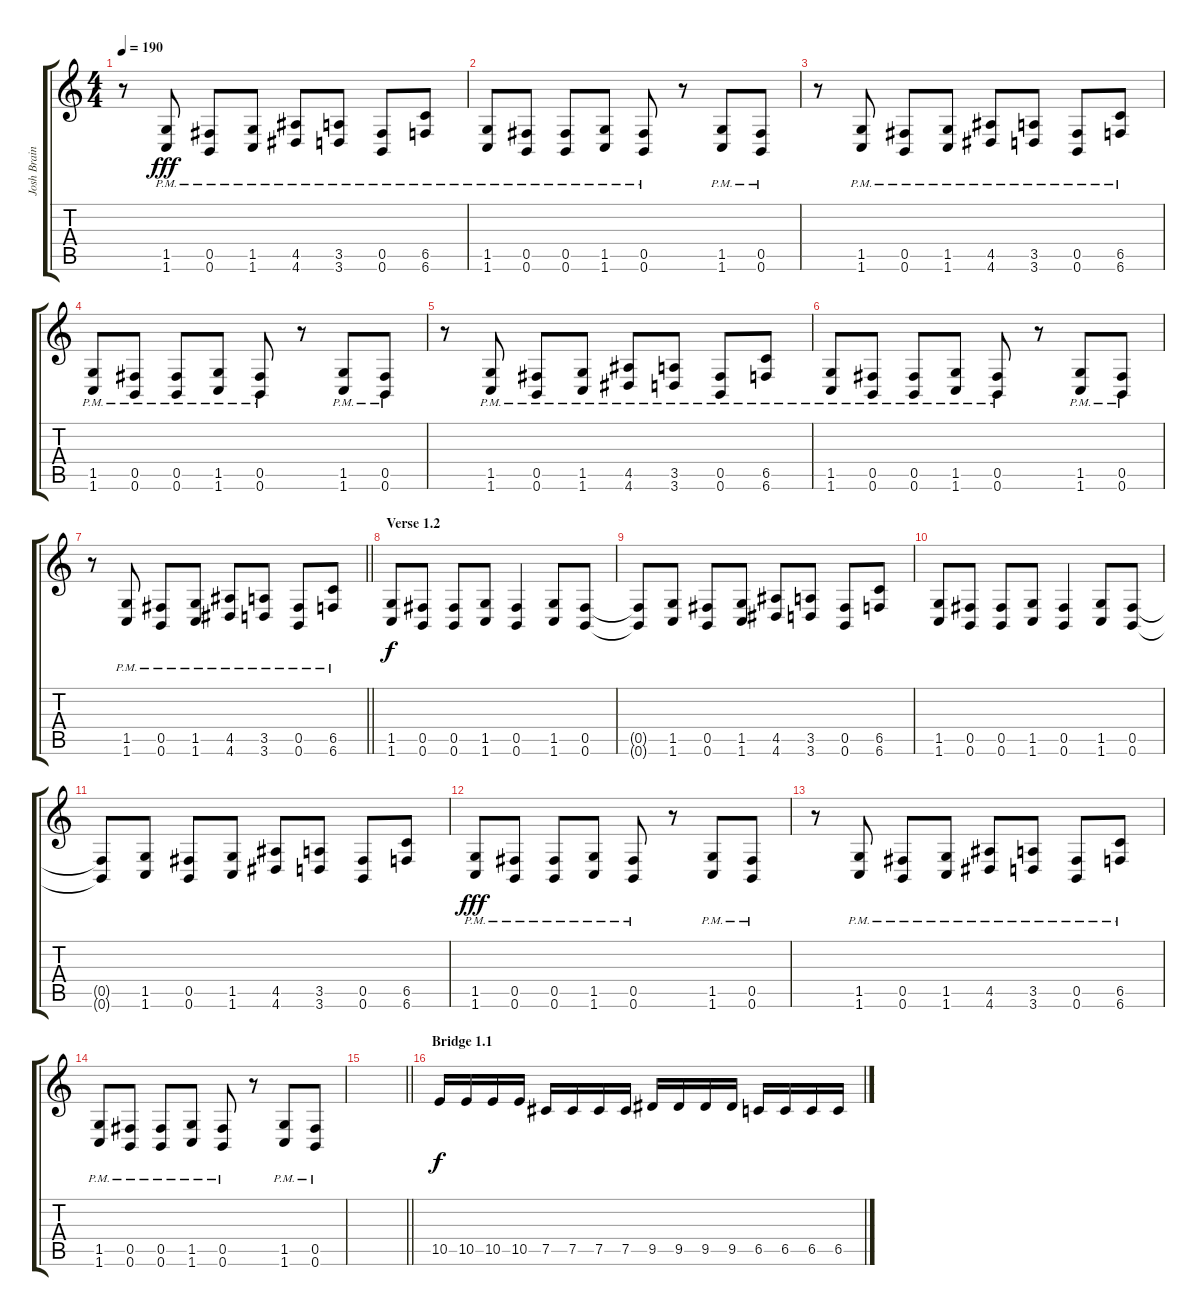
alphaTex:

\track ("Josh Brainard" "Josh Brain") {instrument distortionguitar}
\staff {score tabs}
\tuning (Db4 Ab3 E3 B2 Gb2 B1) {hide}
\ts (4 4)
\tempo 190
\clef g2
\ks c
r.8{dy fff} (1.5{pm} 1.6{pm}).8 (0.5{pm} 0.6{pm}).8 (1.5{pm} 1.6{pm}).8 (4.5{pm} 4.6{pm}).8 (3.5{pm} 3.6{pm}).8 (0.5{pm} 0.6{pm}).8 (6.5{pm} 6.6{pm}).8 |
(1.5{pm} 1.6{pm}).8 (0.5{pm} 0.6{pm}).8 (0.5{pm} 0.6{pm}).8 (1.5{pm} 1.6{pm}).8 (0.5{pm} 0.6{pm}).8 r.8 (1.5{pm} 1.6{pm}).8 (0.5{pm} 0.6{pm}).8 |
r.8 (1.5{pm} 1.6{pm}).8 (0.5{pm} 0.6{pm}).8 (1.5{pm} 1.6{pm}).8 (4.5{pm} 4.6{pm}).8 (3.5{pm} 3.6{pm}).8 (0.5{pm} 0.6{pm}).8 (6.5{pm} 6.6{pm}).8 |
(1.5{pm} 1.6{pm}).8 (0.5{pm} 0.6{pm}).8 (0.5{pm} 0.6{pm}).8 (1.5{pm} 1.6{pm}).8 (0.5{pm} 0.6{pm}).8 r.8 (1.5{pm} 1.6{pm}).8 (0.5{pm} 0.6{pm}).8 |
r.8 (1.5{pm} 1.6{pm}).8 (0.5{pm} 0.6{pm}).8 (1.5{pm} 1.6{pm}).8 (4.5{pm} 4.6{pm}).8 (3.5{pm} 3.6{pm}).8 (0.5{pm} 0.6{pm}).8 (6.5{pm} 6.6{pm}).8 |
(1.5{pm} 1.6{pm}).8 (0.5{pm} 0.6{pm}).8 (0.5{pm} 0.6{pm}).8 (1.5{pm} 1.6{pm}).8 (0.5{pm} 0.6{pm}).8 r.8 (1.5{pm} 1.6{pm}).8 (0.5{pm} 0.6{pm}).8 |
\barLineRight lightlight
r.8 (1.5{pm} 1.6{pm}).8 (0.5{pm} 0.6{pm}).8 (1.5{pm} 1.6{pm}).8 (4.5{pm} 4.6{pm}).8 (3.5{pm} 3.6{pm}).8 (0.5{pm} 0.6{pm}).8 (6.5{pm} 6.6{pm}).8 |
\section ("" "Verse 1.2")
(1.5 1.6).8{dy f} (0.5 0.6).8 (0.5 0.6).8 (1.5 1.6).8 (0.5 0.6).4 (1.5 1.6).8 (0.5 0.6).8 |
(0.5{t} 0.6{t}).8 (1.5 1.6).8 (0.5 0.6).8 (1.5 1.6).8 (4.5 4.6).8 (3.5 3.6).8 (0.5 0.6).8 (6.5 6.6).8 |
(1.5 1.6).8 (0.5 0.6).8 (0.5 0.6).8 (1.5 1.6).8 (0.5 0.6).4 (1.5 1.6).8 (0.5 0.6).8 |
(0.5{t} 0.6{t}).8 (1.5 1.6).8 (0.5 0.6).8 (1.5 1.6).8 (4.5 4.6).8 (3.5 3.6).8 (0.5 0.6).8 (6.5 6.6).8 |
(1.5{pm} 1.6{pm}).8{dy fff} (0.5{pm} 0.6{pm}).8 (0.5{pm} 0.6{pm}).8 (1.5{pm} 1.6{pm}).8 (0.5{pm} 0.6{pm}).8 r.8 (1.5{pm} 1.6{pm}).8 (0.5{pm} 0.6{pm}).8 |
r.8 (1.5{pm} 1.6{pm}).8 (0.5{pm} 0.6{pm}).8 (1.5{pm} 1.6{pm}).8 (4.5{pm} 4.6{pm}).8 (3.5{pm} 3.6{pm}).8 (0.5{pm} 0.6{pm}).8 (6.5{pm} 6.6{pm}).8 |
(1.5{pm} 1.6{pm}).8 (0.5{pm} 0.6{pm}).8 (0.5{pm} 0.6{pm}).8 (1.5{pm} 1.6{pm}).8 (0.5{pm} 0.6{pm}).8 r.8 (1.5{pm} 1.6{pm}).8 (0.5{pm} 0.6{pm}).8 |
\barLineRight lightlight
|
\section ("" "Bridge 1.1")
10.5.16{dy f} 10.5.16 10.5.16 10.5.16 7.5.16 7.5.16 7.5.16 7.5.16 9.5.16 9.5.16 9.5.16 9.5.16 6.5.16 6.5.16 6.5.16 6.5.16
